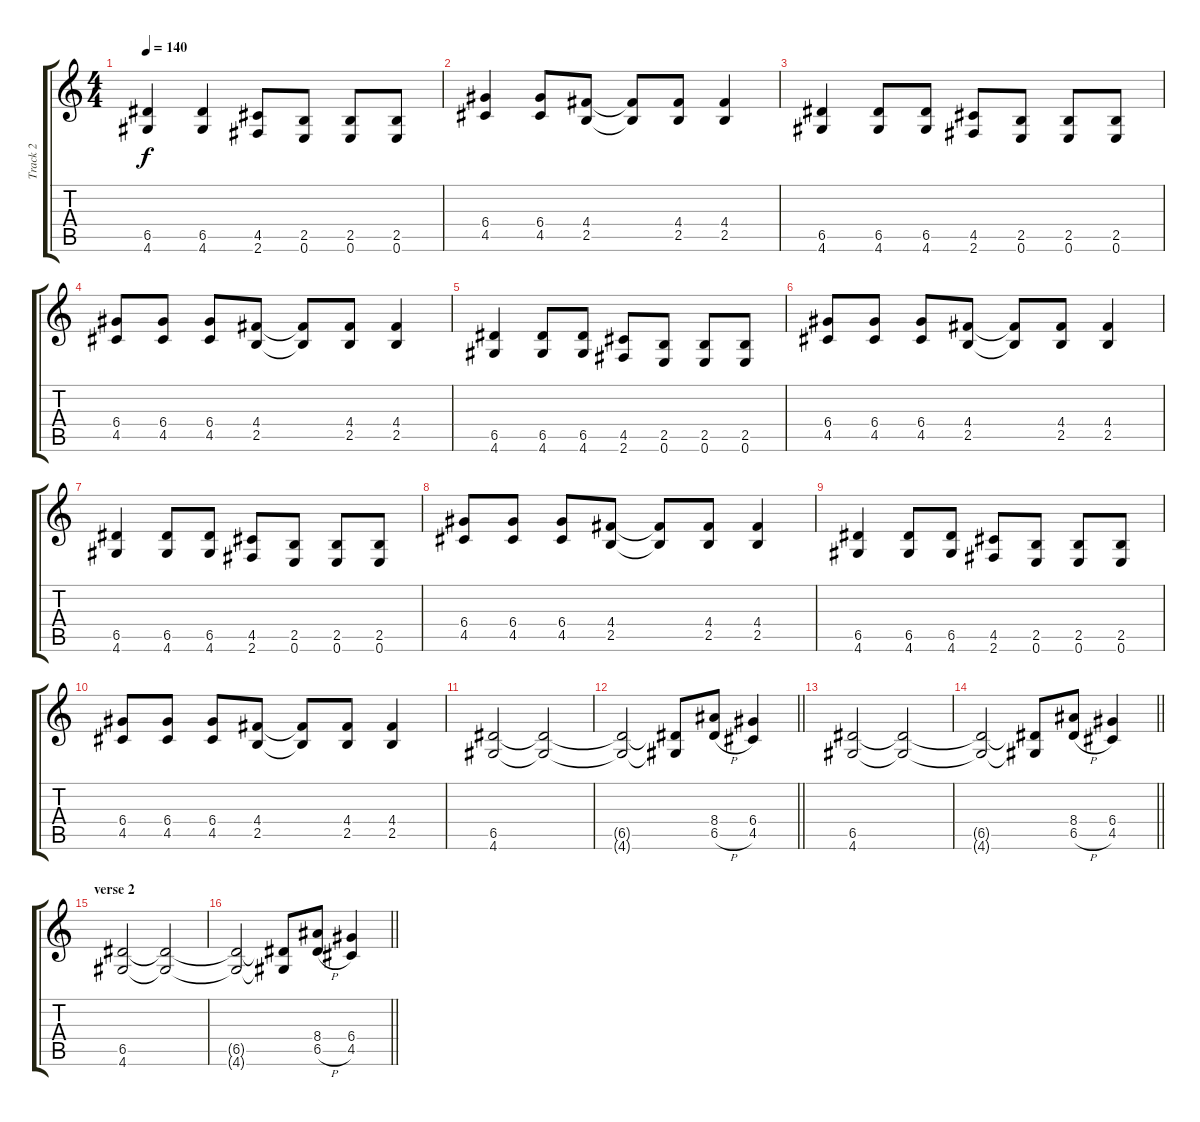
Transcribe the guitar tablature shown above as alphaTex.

\track ("Track 2" "Track 2") {instrument overdrivenguitar}
\staff {score tabs}
\tuning (E4 B3 G3 D3 A2 E2) {hide}
\ts (4 4)
\tempo 140
\clef g2
\ks c
(6.5 4.6).4{dy f} (6.5 4.6).4 (4.5 2.6).8 (2.5 0.6).8 (2.5 0.6).8 (2.5 0.6).8 |
(6.4 4.5).4 (6.4 4.5).8 (4.4 2.5).8 (4.4{t} 2.5{t}).8 (4.4 2.5).8 (4.4 2.5).4 |
(6.5 4.6).4 (6.5 4.6).8 (6.5 4.6).8 (4.5 2.6).8 (2.5 0.6).8 (2.5 0.6).8 (2.5 0.6).8 |
(6.4 4.5).8 (6.4 4.5).8 (6.4 4.5).8 (4.4 2.5).8 (4.4{t} 2.5{t}).8 (4.4 2.5).8 (4.4 2.5).4 |
(6.5 4.6).4 (6.5 4.6).8 (6.5 4.6).8 (4.5 2.6).8 (2.5 0.6).8 (2.5 0.6).8 (2.5 0.6).8 |
(6.4 4.5).8 (6.4 4.5).8 (6.4 4.5).8 (4.4 2.5).8 (4.4{t} 2.5{t}).8 (4.4 2.5).8 (4.4 2.5).4 |
(6.5 4.6).4 (6.5 4.6).8 (6.5 4.6).8 (4.5 2.6).8 (2.5 0.6).8 (2.5 0.6).8 (2.5 0.6).8 |
(6.4 4.5).8 (6.4 4.5).8 (6.4 4.5).8 (4.4 2.5).8 (4.4{t} 2.5{t}).8 (4.4 2.5).8 (4.4 2.5).4 |
(6.5 4.6).4 (6.5 4.6).8 (6.5 4.6).8 (4.5 2.6).8 (2.5 0.6).8 (2.5 0.6).8 (2.5 0.6).8 |
(6.4 4.5).8 (6.4 4.5).8 (6.4 4.5).8 (4.4 2.5).8 (4.4{t} 2.5{t}).8 (4.4 2.5).8 (4.4 2.5).4 |
(6.5 4.6).2 (6.5{t} 4.6{t}).2 |
\barLineRight lightlight
(6.5{t} 4.6{t}).2 (6.5{t} 4.6{t}).8 (8.4 6.5{h}).8 (6.4 4.5).4 |
(6.5 4.6).2 (6.5{t} 4.6{t}).2 |
\barLineRight lightlight
(6.5{t} 4.6{t}).2 (6.5{t} 4.6{t}).8 (8.4 6.5{h}).8 (6.4 4.5).4 |
\section ("" "verse 2")
(6.5 4.6).2 (6.5{t} 4.6{t}).2 |
\barLineRight lightlight
(6.5{t} 4.6{t}).2 (6.5{t} 4.6{t}).8 (8.4 6.5{h}).8 (6.4 4.5).4
